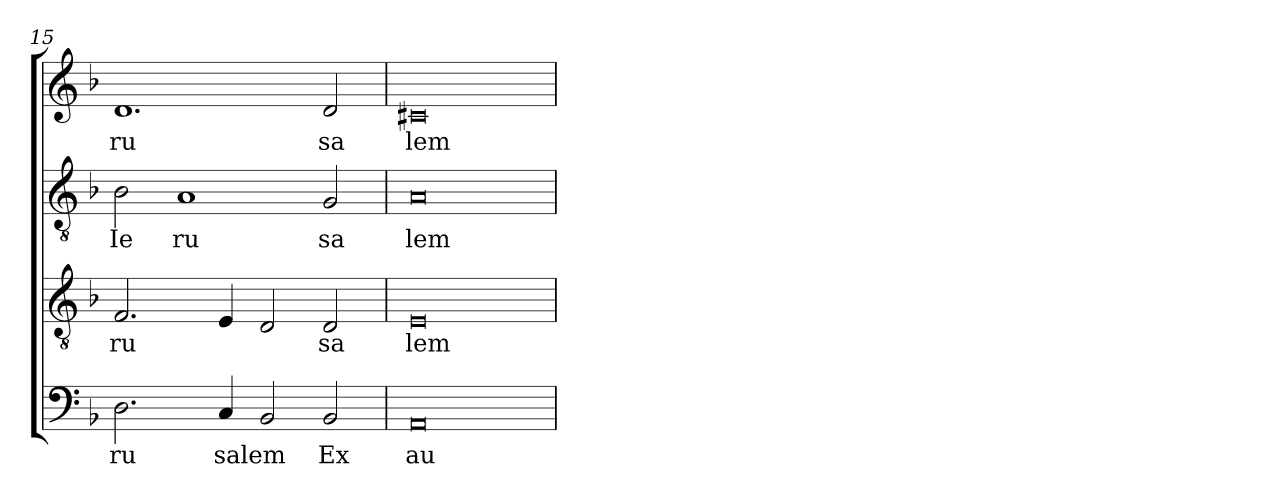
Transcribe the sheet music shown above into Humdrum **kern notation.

**kern	**text	**kern	**text	**kern	**text	**kern	**text
*part4	*part4	*part3	*part3	*part2	*part2	*part1	*part1
*staff4	*staff4	*staff3	*staff3	*staff2	*staff2	*staff1	*staff1
*clefF4	*	*clefGv2	*	*clefGv2	*	*clefG2	*
*k[b-]	*	*k[b-]	*	*k[b-]	*	*k[b-]	*
*F:	*	*F:	*	*F:	*	*F:	*
=15	=15	=15	=15	=15	=15	=15	=15
!	!LO:LY:b	!	!LO:LY:b	!	!LO:LY:b	!	!LO:LY:b
2.D\	ru	2.F/	ru	2B-\	Ie	1.d	ru
!	!	!	!	!	!LO:LY:b	!	!
.	.	.	.	1A	ru	.	.
!	!LO:LY:b	!	!	!	!	!	!
4C/	salem	4E/	.	.	.	.	.
2BB-/	.	2D/	.	.	.	.	.
!	!LO:LY:b	!	!LO:LY:b	!	!LO:LY:b	!	!LO:LY:b
2BB-/	Ex	2D/	sa	2G/	sa	2d/	sa
=16	=16	=16	=16	=16	=16	=16	=16
!	!LO:LY:b	!	!LO:LY:b	!	!LO:LY:b	!	!LO:LY:b
0AA	au	0E	lem	0A	lem	0c#X	lem
=	=	=	=	=	=	=	=
*-	*-	*-	*-	*-	*-	*-	*-
